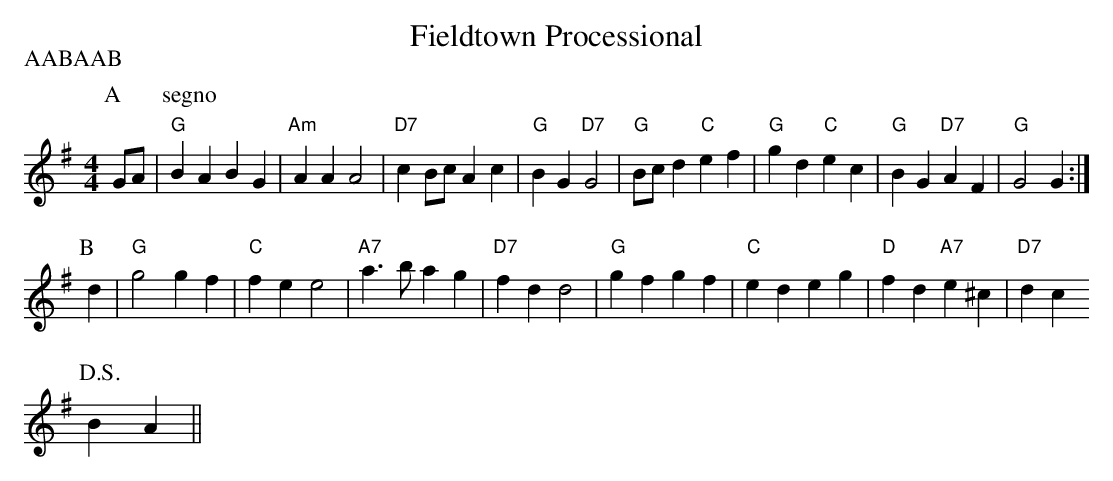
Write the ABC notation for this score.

X:1
T:Fieldtown Processional
P:AABAAB
M:4/4
L:1/4
K:G
P:A
G/2A/2|\
P:segno
"G"BA BG|"Am"AA A2|"D7"cB/2c/2 Ac|"G"BG "D7"G2|"G"B/2c/2d "C"ef|"G"gd "C"ec|\
"G"BG "D7"AF|"G"G2 G:|
P:B
d|"G"g2 gf|"C"fe e2|"A7"a3/2b/2 ag|"D7"fd d2|"G"gf gf|"C"ed eg|"D"fd "A7"e^c|\
"D7"dc
P:D.S.
BA||
